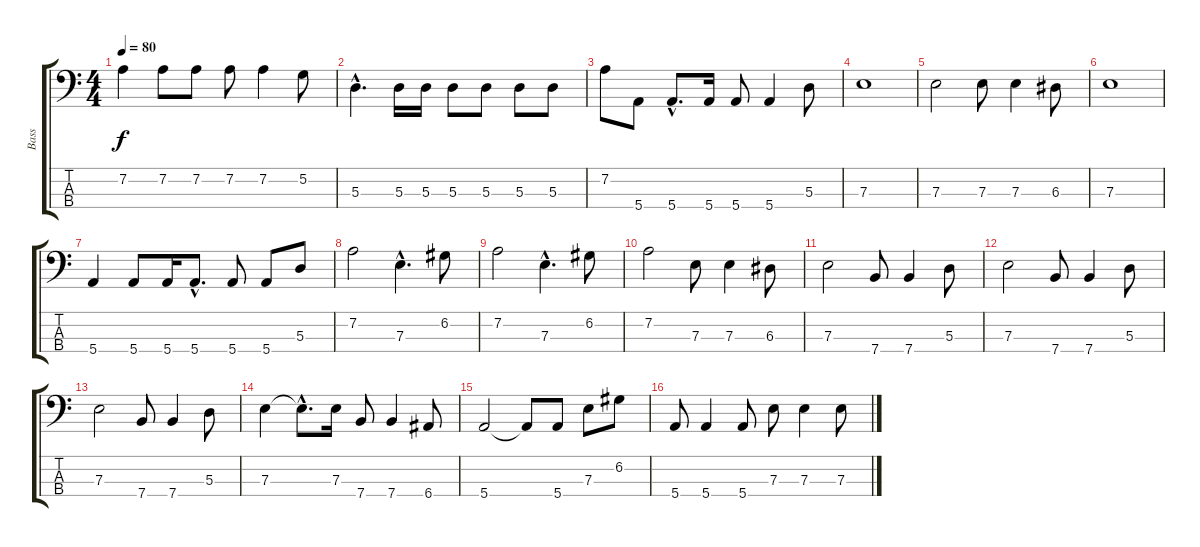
\track ("Bass" "Bass") {instrument electricbassfinger}
\staff {score tabs}
\tuning (G2 D2 A1 E1) {hide}
\ts (4 4)
\tempo 80
\clef f4
\ks c
7.2.4{dy f} 7.2.8 7.2.8 7.2.8 7.2.4 5.2.8 |
5.3{hac}.4{d} 5.3.16 5.3.16 5.3.8 5.3.8 5.3.8 5.3.8 |
7.2.8 5.4.8 5.4{hac}.8{d} 5.4.16 5.4.8 5.4.4 5.3.8 |
7.3.1 |
7.3.2 7.3.8 7.3.4 6.3.8 |
7.3.1 |
5.4.4 5.4.8 5.4.16 5.4{hac}.8{d} 5.4.8 5.4.8 5.3.8 |
7.2.2 7.3{hac}.4{d} 6.2.8 |
7.2.2 7.3{hac}.4{d} 6.2.8 |
7.2.2 7.3.8 7.3.4 6.3.8 |
7.3.2 7.4.8 7.4.4 5.3.8 |
7.3.2 7.4.8 7.4.4 5.3.8 |
7.3.2 7.4.8 7.4.4 5.3.8 |
7.3.4 7.3{hac t}.8{d} 7.3.16 7.4.8 7.4.4 6.4.8 |
5.4.2 5.4{t}.8 5.4.8 7.3.8 6.2.8 |
5.4.8 5.4.4 5.4.8 7.3.8 7.3.4 7.3.8
